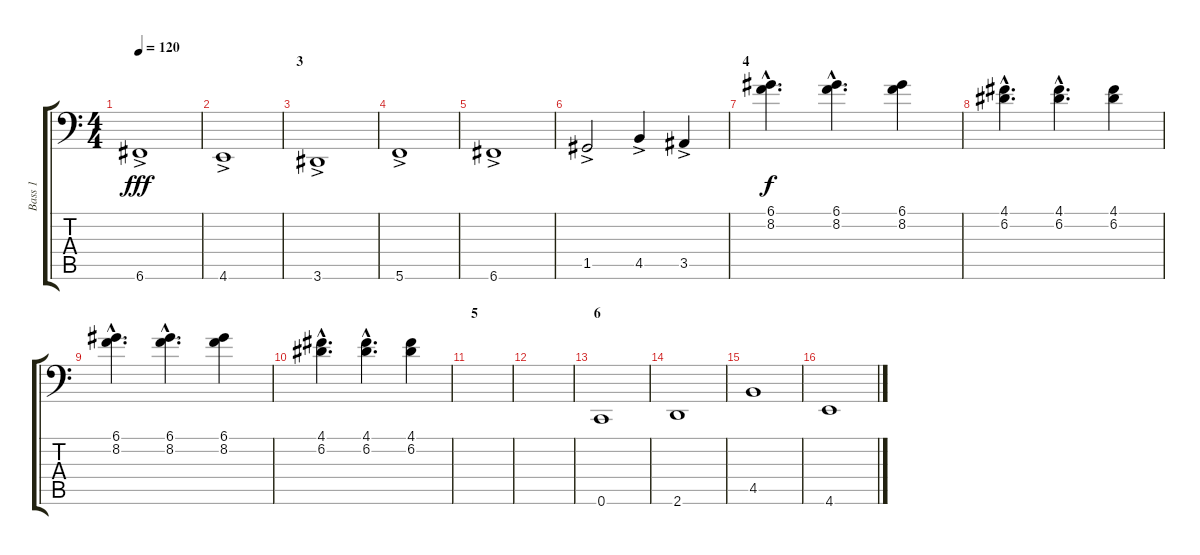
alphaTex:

\track ("Bass 1" "Bass 1") {instrument electricbassfinger}
\staff {score tabs}
\tuning (D3 A2 F2 C2 G1 C1) {hide}
\ts (4 4)
\tempo 120
\clef f4
\ks c
6.6{ac}.1{dy fff} |
4.6{ac}.1 |
\section ("" "3")
3.6{ac}.1 |
5.6{ac}.1 |
6.6{ac}.1 |
1.5{ac}.2 4.5{ac}.4 3.5{ac}.4 |
\section ("" "4")
(6.1{hac} 8.2{hac}).4{d dy f} (6.1{hac} 8.2{hac}).4{d} (6.1 8.2).4 |
(4.1{hac} 6.2{hac}).4{d} (4.1{hac} 6.2{hac}).4{d} (4.1 6.2).4 |
(6.1{hac} 8.2{hac}).4{d} (6.1{hac} 8.2{hac}).4{d} (6.1 8.2).4 |
(4.1{hac} 6.2{hac}).4{d} (4.1{hac} 6.2{hac}).4{d} (4.1 6.2).4 |
\section ("" "5")
|
|
\section ("" "6")
0.6.1 |
2.6.1 |
4.5.1 |
4.6.1
